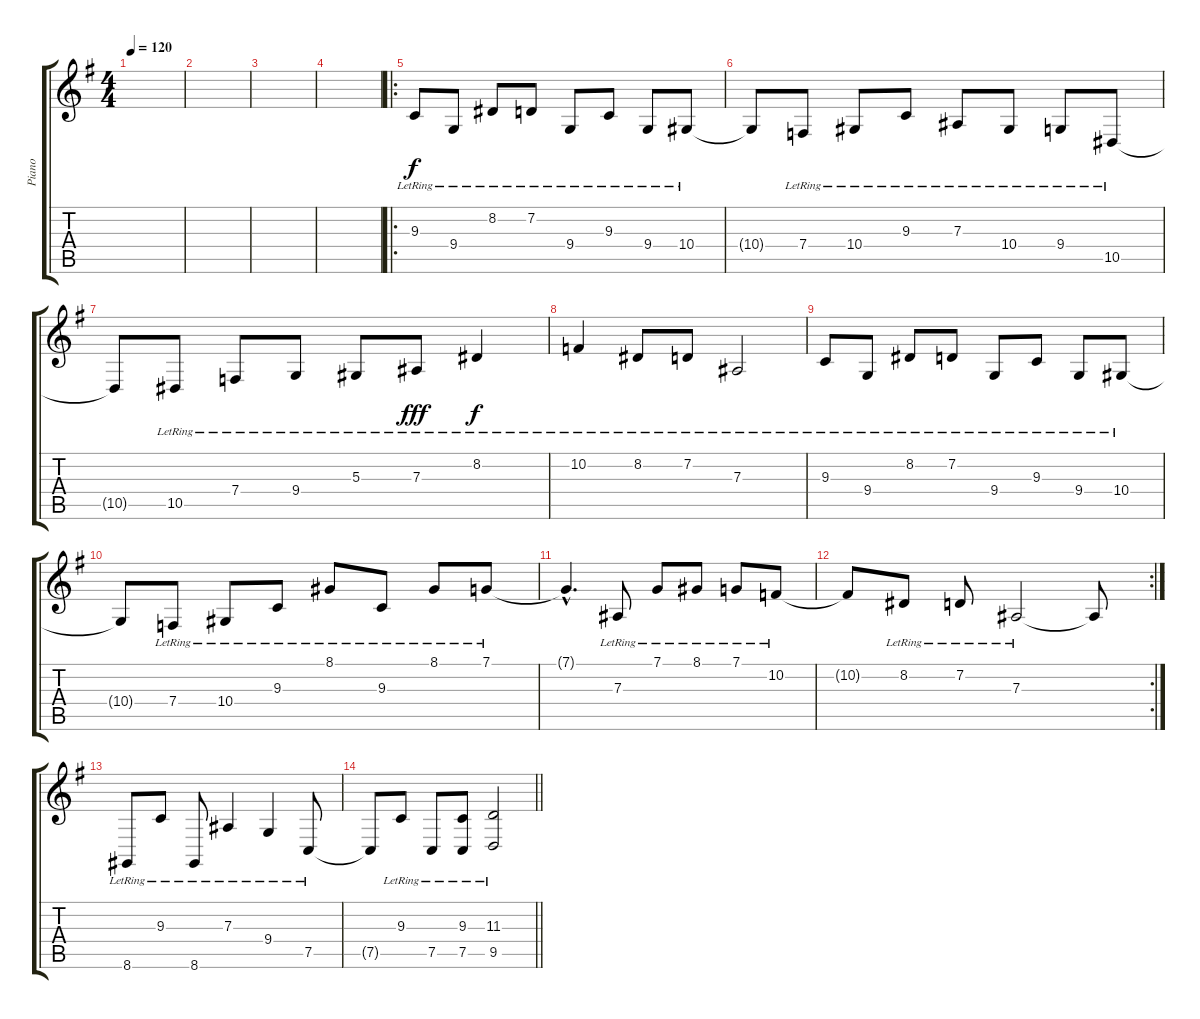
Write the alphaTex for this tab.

\track ("Piano" "Piano") {instrument acousticgrandpiano}
\staff {score tabs}
\tuning (C4 G3 Eb3 Bb2 F2 C2) {hide}
\ts (4 4)
\tempo 120
\clef g2
\ks g
|
|
|
|
\ro
9.3{lr}.8{balance 8} 9.4{lr}.8 8.2{lr}.8 7.2{lr}.8 9.4{lr}.8 9.3{lr}.8 9.4{lr}.8 10.4{lr}.8 |
10.4{t}.8 7.4{lr}.8 10.4{lr}.8 9.3{lr}.8 7.3{lr}.8 10.4{lr}.8 9.4{lr}.8 10.5{lr}.8 |
10.5{t}.8 10.5{lr}.8 7.4{lr}.8 9.4{lr}.8 5.3{lr}.8 7.3{lr}.8{dy fff} 8.2{lr}.4{dy f} |
10.2{lr}.4 8.2{lr}.8 7.2{lr}.8 7.3{lr}.2 |
9.3{lr}.8 9.4{lr}.8 8.2{lr}.8 7.2{lr}.8 9.4{lr}.8 9.3{lr}.8 9.4{lr}.8 10.4{lr}.8 |
10.4{t}.8 7.4{lr}.8 10.4{lr}.8 9.3{lr}.8 8.1{lr}.8 9.3{lr}.8 8.1{lr}.8 7.1{lr}.8 |
7.1{hac t}.4{d} 7.3{lr}.8 7.1{lr}.8 8.1{lr}.8 7.1{lr}.8 10.2{lr}.8 |
\rc 2
10.2{t}.8 8.2{lr}.8 7.2{lr}.8 7.3{lr}.2 7.3{t}.8 |
8.6{lr}.8 9.3{lr}.8 8.6{lr}.8 7.3{lr}.4 9.4{lr}.4 7.5{lr}.8 |
\barLineRight lightlight
7.5{t}.8 9.3{lr}.8 7.5{lr}.8 (9.3{lr} 7.5{lr}).8 (11.3{lr} 9.5{lr}).2
